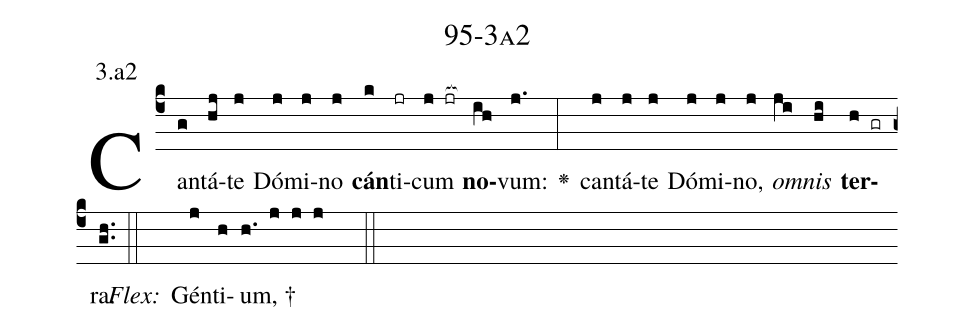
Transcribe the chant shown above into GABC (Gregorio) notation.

name: 95-3a2;
annotation: 3.a2;
%%
(c4)Can(g)tá(hj)te(j) Dó(j)mi(j)no(j) <b>cán</b>(k)ti(jr)cum(j jr[ocb:1{]) <b>no</b>(ih[ocb:0}])vum:(j.) <v>\greheightstar</v>(:) can(j)tá(j)te(j) Dó(j)mi(j)no,(j) <i>om</i>(ji)<i>nis</i>(hi) <b>ter</b>(h gr)ra.(gh..) (::)
<i>Flex:</i>()  Gén(j)ti(h)um, †(h. j j j  ::)

%E(j) u(j) o(ji) u(hi) a(h) e.(gh..) (::)
